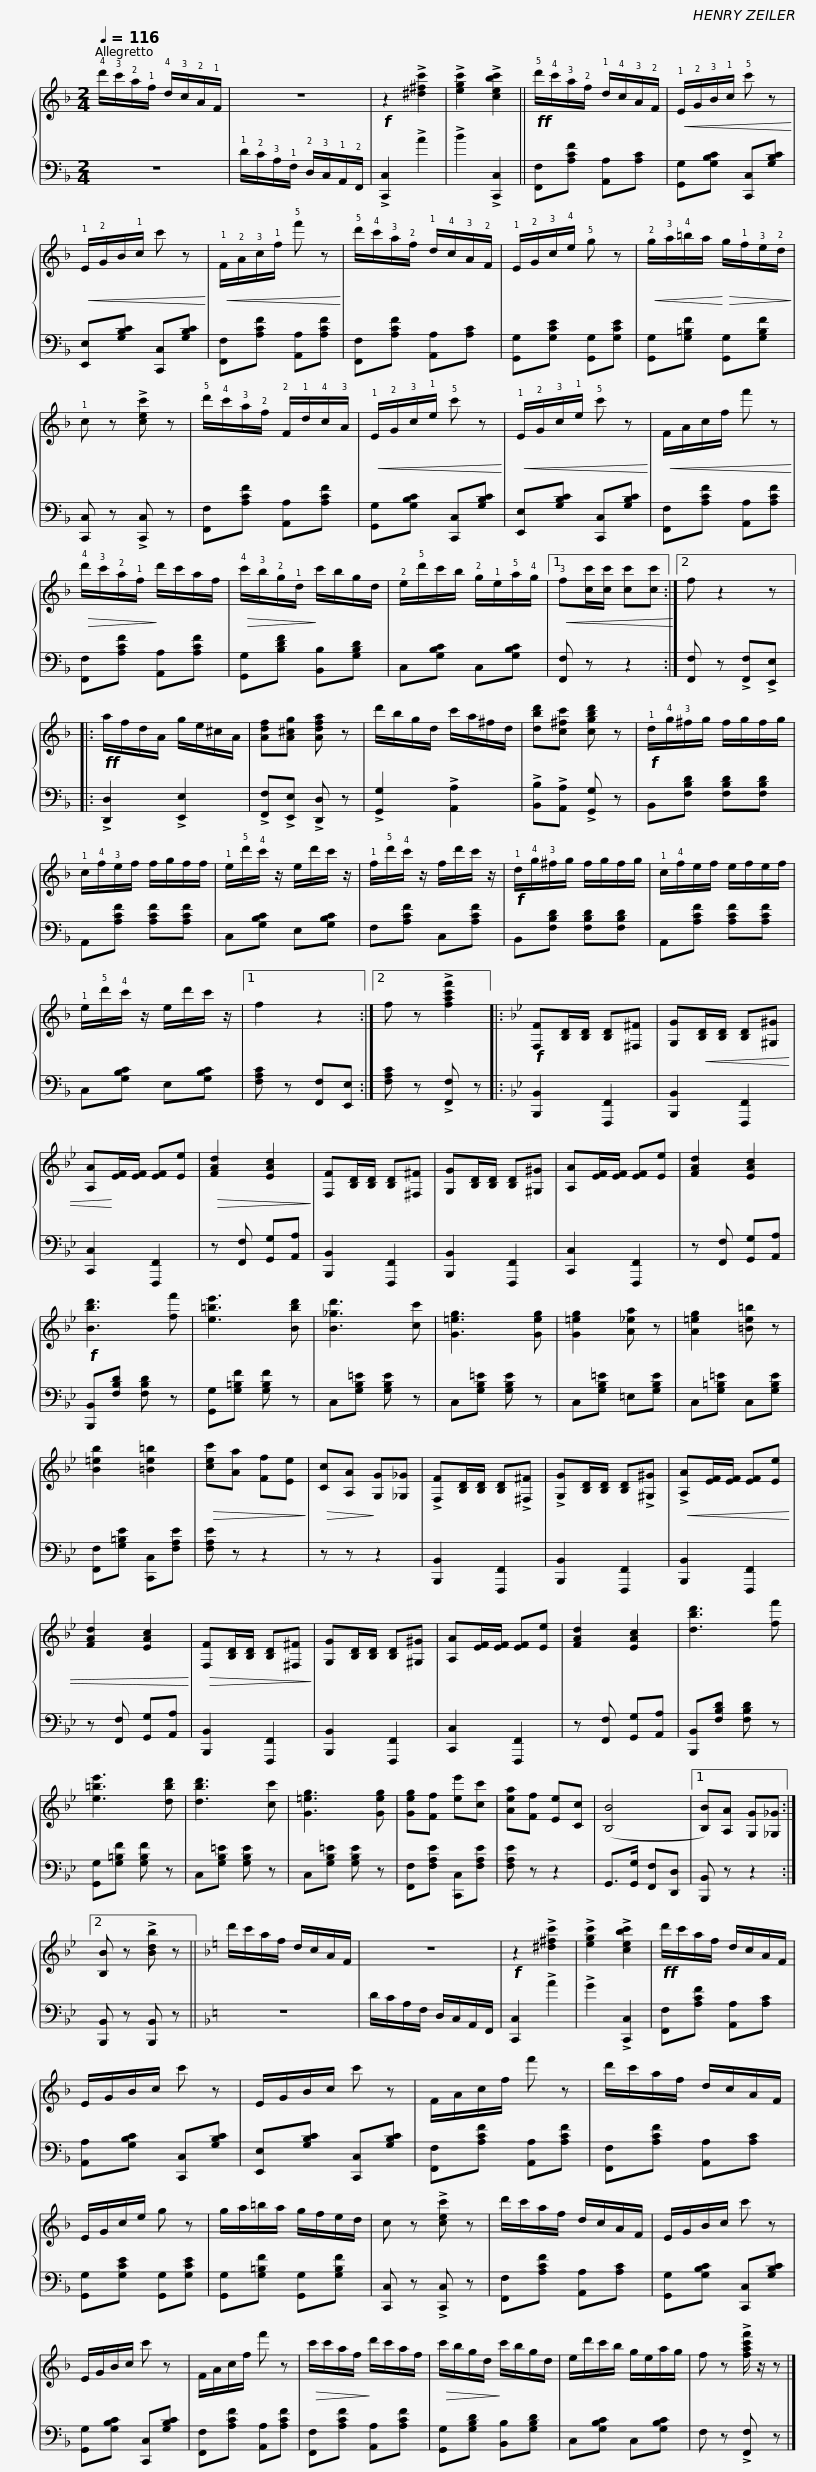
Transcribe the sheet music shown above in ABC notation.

X:1
%%score { 1 | 2 }
L:1/8
Q:1/4=116
M:2/4
I:linebreak $
K:F
V:1 treble
V:2 bass
V:1
 !4!d'/!3!c'/!2!a/!1!f/ !4!d/!3!c/!2!A/!1!F/ |$ z4 |!f! z2 !>![^d^fc']2 | !>![egc']2 !>![cebc']2 ||!ff! !5!d'/!4!c'/!3!a/!2!f/ !1!d/!4!c/!3!A/!2!F/ | %5
!<(! !1!E/!2!G/!3!B/!1!c/ !5!c' z!<)! |!<(! !1!E/!2!G/B/!1!c/ c' z!<)! |!<(! !1!F/!2!A/!3!c/!1!f/ !5!f' z!<)! |$ !5!d'/!4!c'/!3!a/!2!f/ !1!d/!4!c/!3!A/!2!F/ | !1!E/!2!G/!3!c/!4!e/ !5!g z | %10
!<(! !2!g/!3!a/!4!=b/a/!<)!!>(! g/!1!f/!3!e/!2!d/!>)! | !1!c z !>![cec'] z | !5!d'/!4!c'/!3!a/!2!f/ !2!F/!1!d/!4!c/!3!A/ |!<(! !1!E/!2!G/!3!c/!1!e/ !5!c' z!<)! |$!<(! !1!E/!2!G/!3!c/!1!e/ !5!c' z!<)! | %15
!<(! F/A/c/f/ f' z!<)! |!>(! !4!d'/!3!c'/!2!a/!1!f/!>)! d'/c'/a/f/ |!>(! !4!c'/!3!b/!2!g/!1!d/!>)! c'/b/g/d/ | !2!e/!5!d'/c'/b/ !2!g/!1!e/!5!a/!4!g/ |1!<(! !3!f[cc']/[cc']/ [cc'][cc']!<)! :|2$ %20
 f z2 z |:!ff! a/f/d/A/ g/e/^c/A/ | [Adf][A^cg] [Adfa] z | d'/b/g/d/ c'/a/^f/d/ | [dbd'][c^fc'] [cgbd'] z | %25
!f! !1!d/!4!g/!3!^f/g/ f/g/f/g/ |$ !1!c/!4!f/!3!e/f/ f/g/f/f/ | !1!e/!5!d'/!4!c'/ z/ e/d'/c'/ z/ | !1!f/!5!d'/!4!c'/ z/ f/d'/c'/ z/ |!f! !1!d/!4!g/!3!^f/g/ f/g/f/g/ | %30
 !1!c/!4!f/e/f/ e/f/e/f/ | !1!e/!5!d'/!4!c'/ z/ e/d'/c'/ z/ |1$ f2 z2 :|2 f z !>![fac'f']2 |:$[K:Bb]!f! [F,F][B,D]/[B,D]/ [B,D][^F,^F] | %35
 [G,G]!<(![B,D]/[B,D]/ [B,D][^G,^G] | [A,A]!<)![EF]/[EF]/ [EF][Ee] |!>(! [FAd]2 [EAc]2!>)! | [F,F][B,D]/[B,D]/ [B,D][^F,^F] | [G,G][B,D]/[B,D]/ [B,D][^G,^G] |$ %40
 [A,A][EF]/[EF]/ [EF][Ee] | [FAd]2 [EAc]2 |!f! [Bbd']3 [ff'] | [e=be']3 [Bbd'] | [B_gd']3 [cc'] | %45
 [G=eg]3 [Geg] | [G=eg]2 [A_ea] z | [A=eg]2 [=Be=b] z |$ [B=eb]2 [=Be=b]2 |!>(! [cec'][Aa] [Ff][Ee]!>)! | %50
!>(! [Cc][A,A]!>)! [G,G][_G,_G] | !>![F,F][B,D]/[B,D]/ [B,D]!>![^F,^F] | !>![G,G][B,D]/[B,D]/ [B,D]!>![^G,^G] |!<(! !>![A,A][EF]/[EF]/ [EF][Ee] | [FAd]2 [EAc]2!<)! |$ %55
!>(! [F,F][B,D]/[B,D]/ [B,D][^F,^F]!>)! | [G,G][B,D]/[B,D]/ [B,D][^G,^G] | [A,A][EF]/[EF]/ [EF][Ee] | [FAd]2 [EAc]2 | [dbd']3 [ff'] | %60
 [e=be']3 [dbd'] | [dbd']3 [cc'] |$ [G=eg]3 [Geg] | [Geg][Ff] [ee'][cc'] | [Aea][Ff] [Ee][Cc] | %65
 ([B,B]4 |1 [B,B])[A,A] [G,G][_G,_G] :|2 [B,B] z !>![Bdb] z ||[K:F] d'/c'/a/f/ d/c/A/F/ |$ z4 | %70
!f! z2 !>![^d^fc']2 | !>![egc']2 !>![cebc']2 |[K:F]!ff! d'/c'/a/f/ d/c/A/F/ | E/G/B/c/ c' z | E/G/B/c/ c' z | %75
 F/A/c/f/ f' z |$ d'/c'/a/f/ d/c/A/F/ | E/G/c/e/ g z | g/a/=b/a/ g/f/e/d/ | c z !>![cec'] z | %80
 d'/c'/a/f/ d/c/A/F/ | E/G/B/c/ c' z |$ E/G/B/c/ c' z | F/A/c/f/ f' z |!>(! c'/c'/a/f/!>)! d'/c'/a/f/ | %85
!>(! c'/b/g/d/!>)! c'/b/g/d/ | e/d'/c'/b/ g/e/a/g/ | f z !>![fac'f']/ z/ z |] %88
V:2
 z4 |$ !1!D/!2!C/!3!A,/!1!F,/ !2!D,/!3!C,/!1!A,,/!2!F,,/ | !>![C,,C,]2 !>!A2 | !>!B2 !>![C,,C,]2 || [F,,F,][A,CF] [A,,A,][A,C] | %5
 [G,,G,][G,B,C] [C,,C,][G,B,C] | [E,,E,][G,B,C] [C,,C,][G,B,C] | [F,,F,][A,CF] [A,,A,][A,CF] |$ [F,,F,][A,CF] [A,,A,][A,C] | [G,,G,][G,CE] [G,,G,][G,CE] | %10
 [G,,G,][G,=B,F] [G,,G,][G,B,F] | [C,,C,] z !>![C,,C,] z | [F,,F,][A,CF] [A,,A,][A,CF] | [G,,G,][G,B,C] [C,,C,][G,B,C] |$ [E,,E,][G,B,C] [C,,C,][G,B,C] | %15
 [F,,F,][A,CF] [A,,A,][A,CF] | [F,,F,][A,CF] [A,,A,][A,CF] | [G,,G,][B,DF] [B,,B,][G,B,D] | C,[G,B,C] C,[G,B,C] |1 [F,,F,] z z2 :|2$ %20
 [F,,F,] z !>![F,,F,]!>![E,,E,] |: !>![D,,D,]2 !>![E,,E,]2 | !>![F,,F,]!>![E,,E,] !>![D,,D,] z | !>![G,,G,]2 !>![A,,A,]2 | !>![B,,B,]!>![A,,A,] !>![G,,G,] z | %25
 B,,[F,B,D] [F,B,D][F,B,D] |$ A,,[A,CF] [A,CF][A,CF] | C,[G,B,C] E,[G,B,C] | F,[A,CF] C,[A,CF] | B,,[F,B,D] [F,B,D][F,B,D] | %30
 A,,[A,CF] [A,CF][A,CF] | C,[G,B,C] E,[G,B,C] |1$ [F,A,C] z [F,,F,][E,,E,] :|2 [F,A,C] z !>![F,,F,] z |:$[K:Bb] [B,,,B,,]2 [F,,,F,,]2 | %35
 [B,,,B,,]2 [F,,,F,,]2 | [C,,C,]2 [F,,,F,,]2 | z [F,,F,] [G,,G,][A,,A,] | [B,,,B,,]2 [F,,,F,,]2 | [B,,,B,,]2 [F,,,F,,]2 |$ %40
 [C,,C,]2 [F,,,F,,]2 | z [F,,F,] [G,,G,][A,,A,] | [B,,,B,,][F,B,D] [F,B,D] z | [G,,G,][G,=B,F] [G,B,F] z | C,[G,B,=E] [G,B,E] z | %45
 C,[G,B,=E] [G,B,E] z | C,[G,B,=E] =E,[G,B,E] | C,[G,=B,=E] C,[G,B,E] |$ [F,,F,][G,=B,E] [C,,C,][F,A,E] | [F,A,E] z z2 | %50
 z z z2 | [B,,,B,,]2 [F,,,F,,]2 | [B,,,B,,]2 [F,,,F,,]2 | [B,,,B,,]2 [F,,,F,,]2 | z [F,,F,] [G,,G,][A,,A,] |$ %55
 [B,,,B,,]2 [F,,,F,,]2 | [B,,,B,,]2 [F,,,F,,]2 | [C,,C,]2 [F,,,F,,]2 | z [F,,F,] [G,,G,][A,,A,] | [B,,,B,,][F,B,D] [F,B,D] z | %60
 [G,,G,][G,=B,F] [G,B,F] z | C,[G,B,=E] [G,B,E] z |$ C,[G,B,=E] [G,B,E] z | [F,,F,][F,A,E] [C,,C,][F,A,E] | [F,A,E] z z2 | %65
 G,,>[G,,G,] [F,,F,][D,,D,] |1 [B,,,B,,] z z2 :|2 [B,,,B,,] z [B,,,B,,] z ||[K:F] z4 |$ D/C/A,/F,/ D,/C,/A,,/F,,/ | %70
 [C,,C,]2 !>!A2 | !>!G2 !>![C,,C,]2 |[K:F] [F,,F,][A,CF] [A,,A,][A,C] | [A,,A,][G,B,C] [C,,C,][G,B,C] | [E,,E,][G,B,C] [C,,C,][G,B,C] | %75
 [F,,F,][A,CF] [A,,A,][A,CF] |$ [F,,F,][A,CF] [A,,A,][A,C] | [G,,G,][G,CE] [G,,G,][G,CE] | [G,,G,][G,=B,F] [G,,G,][G,B,F] | [C,,C,] z !>![C,,C,] z | %80
 [F,,F,][A,CF] [A,,A,][A,C] | [G,,G,][G,B,C] [C,,C,][G,B,C] |$ [G,,G,][G,B,C] [C,,C,][G,B,C] | [F,,F,][A,CF] [A,,A,][A,CF] | [F,,F,][A,CF] [A,,A,][A,CF] | %85
 [G,,G,][G,B,D] [B,,B,][G,B,D] | C,[G,B,C] C,[G,B,C] | F, z !>![F,,F,] z |] %88
